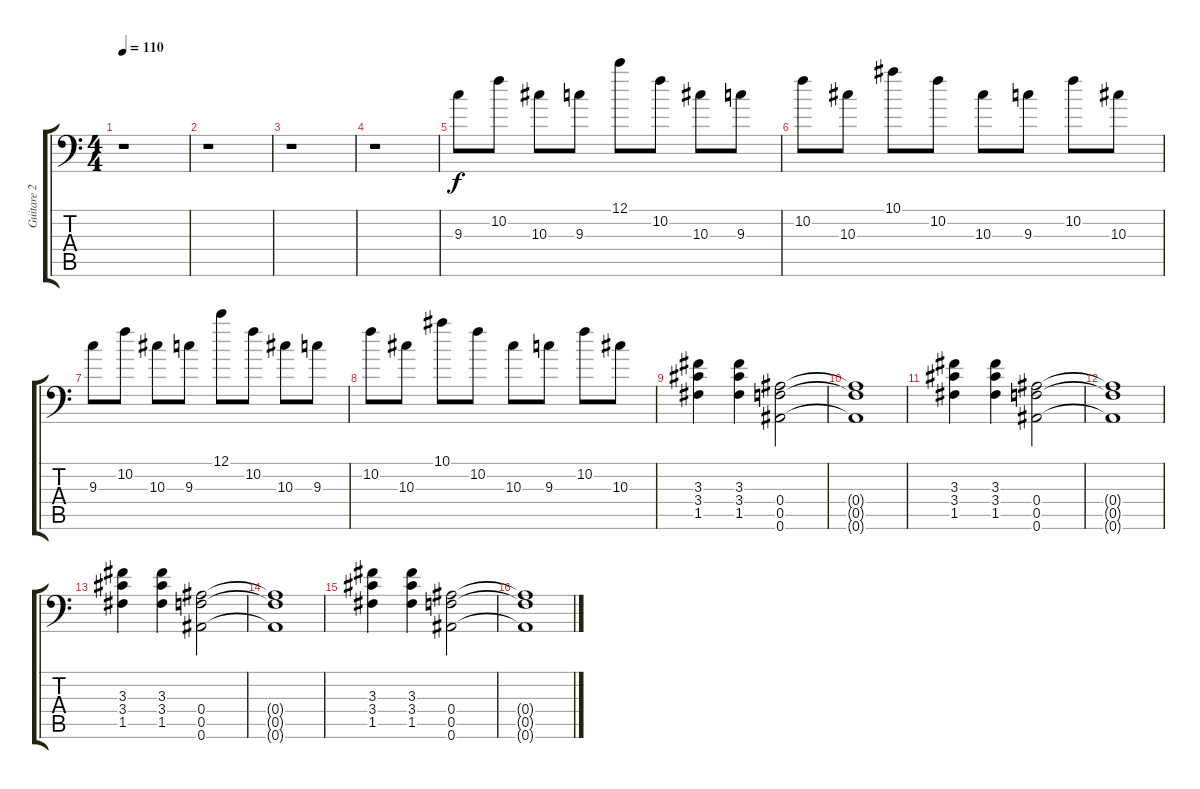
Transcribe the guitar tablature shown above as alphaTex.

\track ("Guitare 2" "Guitare 2") {instrument distortionguitar}
\staff {score tabs}
\tuning (C4 G3 Eb3 Bb2 F2 Bb1) {hide}
\ts (4 4)
\tempo 110
\clef f4
\ks c
r.1{dy f instrument distortionguitar} |
r.1 |
r.1 |
r.1 |
9.3.8{volume 10 instrument electricguitarjazz} 10.2.8 10.3.8 9.3.8 12.1.8 10.2.8 10.3.8 9.3.8 |
10.2.8 10.3.8 10.1.8 10.2.8 10.3.8 9.3.8 10.2.8 10.3.8 |
9.3.8 10.2.8 10.3.8 9.3.8 12.1.8 10.2.8 10.3.8 9.3.8 |
10.2.8 10.3.8 10.1.8 10.2.8 10.3.8 9.3.8 10.2.8 10.3.8 |
\section ("" "")
(3.3 3.4 1.5).4{volume 16 instrument distortionguitar} (3.3 3.4 1.5).4 (0.4 0.5 0.6).2 |
(0.4{t} 0.5{t} 0.6{t}).1 |
(3.3 3.4 1.5).4 (3.3 3.4 1.5).4 (0.4 0.5 0.6).2 |
(0.4{t} 0.5{t} 0.6{t}).1 |
(3.3 3.4 1.5).4 (3.3 3.4 1.5).4 (0.4 0.5 0.6).2 |
(0.4{t} 0.5{t} 0.6{t}).1 |
(3.3 3.4 1.5).4 (3.3 3.4 1.5).4 (0.4 0.5 0.6).2 |
(0.4{t} 0.5{t} 0.6{t}).1
